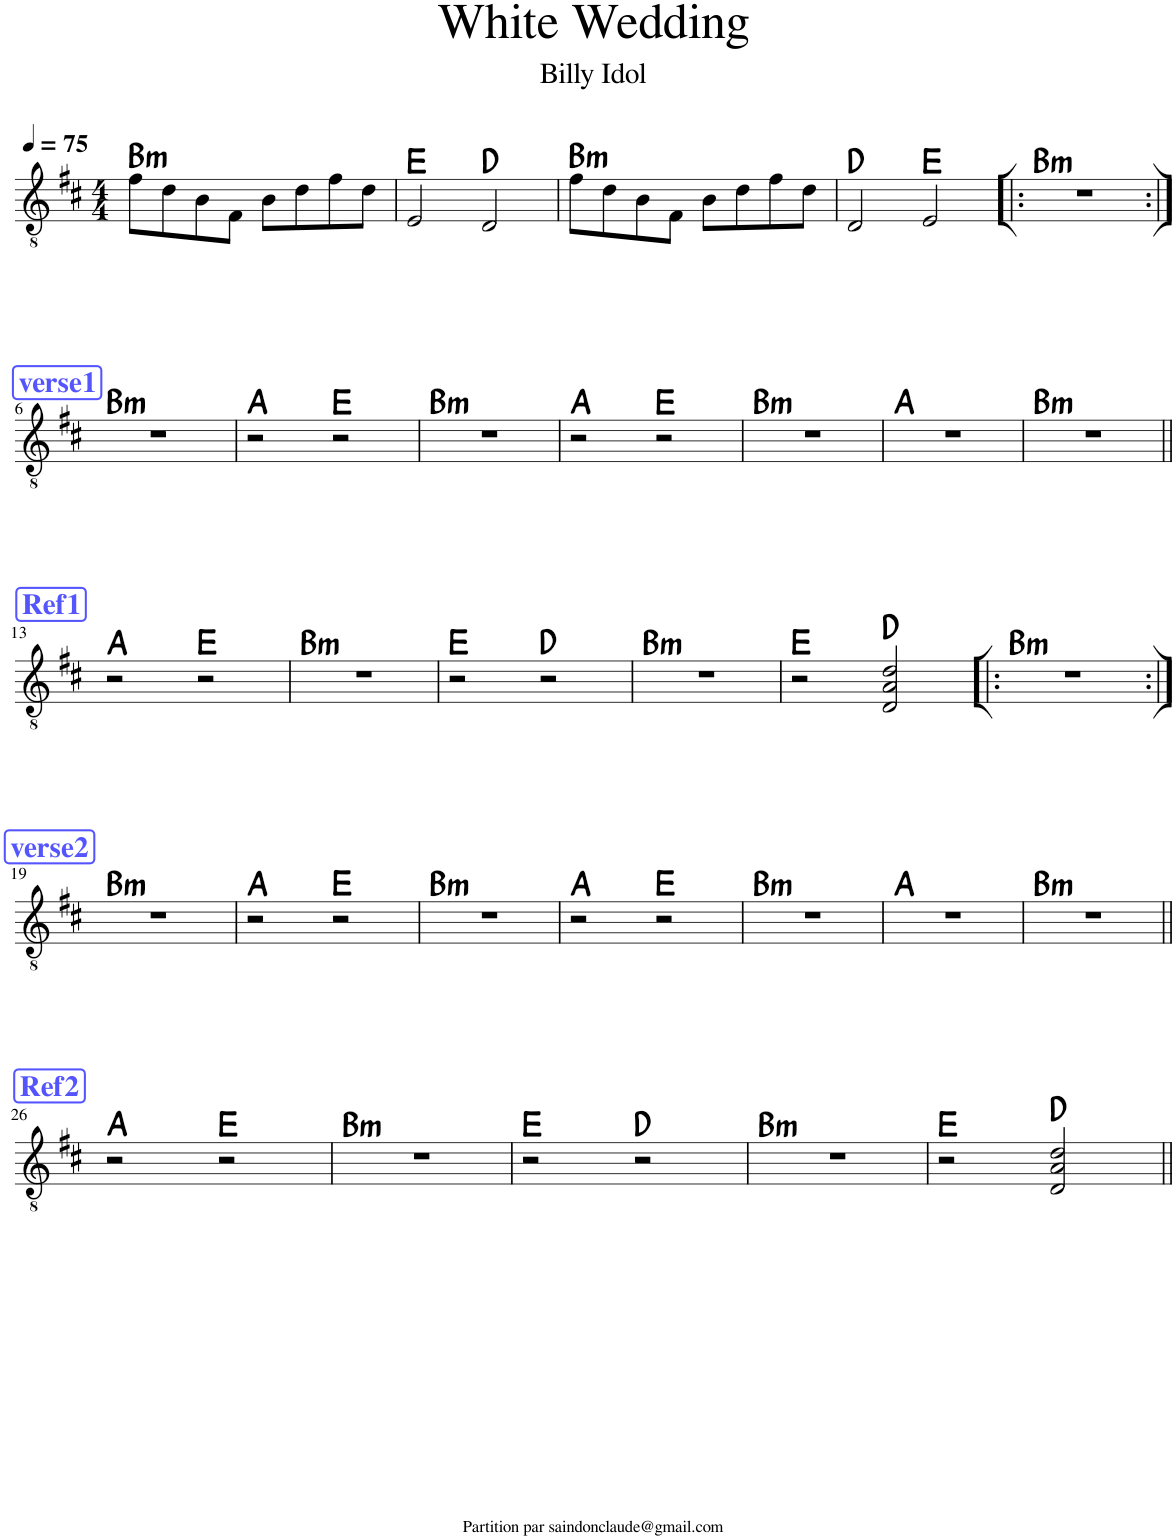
**kern	**harte
*part1	*part1
*staff1	*
*I"Classical Guitar	*
*I'Guit.	*
*clefGv2	*
*k[f#c#]	*
*M4/4	*
*MM75	*
=1	=1
!	!LO:H:kt=m
8f#\L	B:min
8d\	.
8B\	.
8F#\J	.
8B\L	.
8d\	.
8f#\	.
8d\J	.
=2	=2
2E/	E:maj
2D/	D:maj
=3	=3
!	!LO:H:kt=m
8f#\L	B:min
8d\	.
8B\	.
8F#\J	.
8B\L	.
8d\	.
8f#\	.
8d\J	.
=4	=4
2D/	D:maj
2E/	E:maj
=5!|:	=5!|:
!	!LO:H:kt=m
1r	B:min
!!LO:LB:g=z
!!LO:REH:place=s1:a:B:cj:color=#5555FF:fs=14:t=verse1
=6:|!	=6:|!
!	!LO:H:kt=m
1r	B:min
=7	=7
2r	A:maj
2r	E:maj
=8	=8
!	!LO:H:kt=m
1r	B:min
=9	=9
2r	A:maj
2r	E:maj
=10	=10
!	!LO:H:kt=m
1r	B:min
=11	=11
1r	A:maj
=12	=12
!	!LO:H:kt=m
1r	B:min
!!LO:LB:g=z
!!LO:REH:place=s1:a:B:cj:color=#5555FF:fs=14:t=Ref1
=13||	=13||
2r	A:maj
2r	E:maj
=14	=14
!	!LO:H:kt=m
1r	B:min
=15	=15
2r	E:maj
2r	D:maj
=16	=16
!	!LO:H:kt=m
1r	B:min
=17	=17
2r	E:maj
2D/ 2A/ 2d/	D:maj
=18!|:	=18!|:
!	!LO:H:kt=m
1r	B:min
!!LO:LB:g=z
!!LO:REH:place=s1:a:B:cj:color=#5555FF:fs=14:t=verse2
=19:|!	=19:|!
!	!LO:H:kt=m
1r	B:min
=20	=20
2r	A:maj
2r	E:maj
=21	=21
!	!LO:H:kt=m
1r	B:min
=22	=22
2r	A:maj
2r	E:maj
=23	=23
!	!LO:H:kt=m
1r	B:min
=24	=24
1r	A:maj
=25	=25
!	!LO:H:kt=m
1r	B:min
!!LO:LB:g=z
!!LO:REH:place=s1:a:B:cj:color=#5555FF:fs=14:t=Ref2
=26||	=26||
2r	A:maj
2r	E:maj
=27	=27
!	!LO:H:kt=m
1r	B:min
=28	=28
2r	E:maj
2r	D:maj
=29	=29
!	!LO:H:kt=m
1r	B:min
=30	=30
2r	E:maj
2D/ 2A/ 2d/	D:maj
=||	=||
*-	*-
